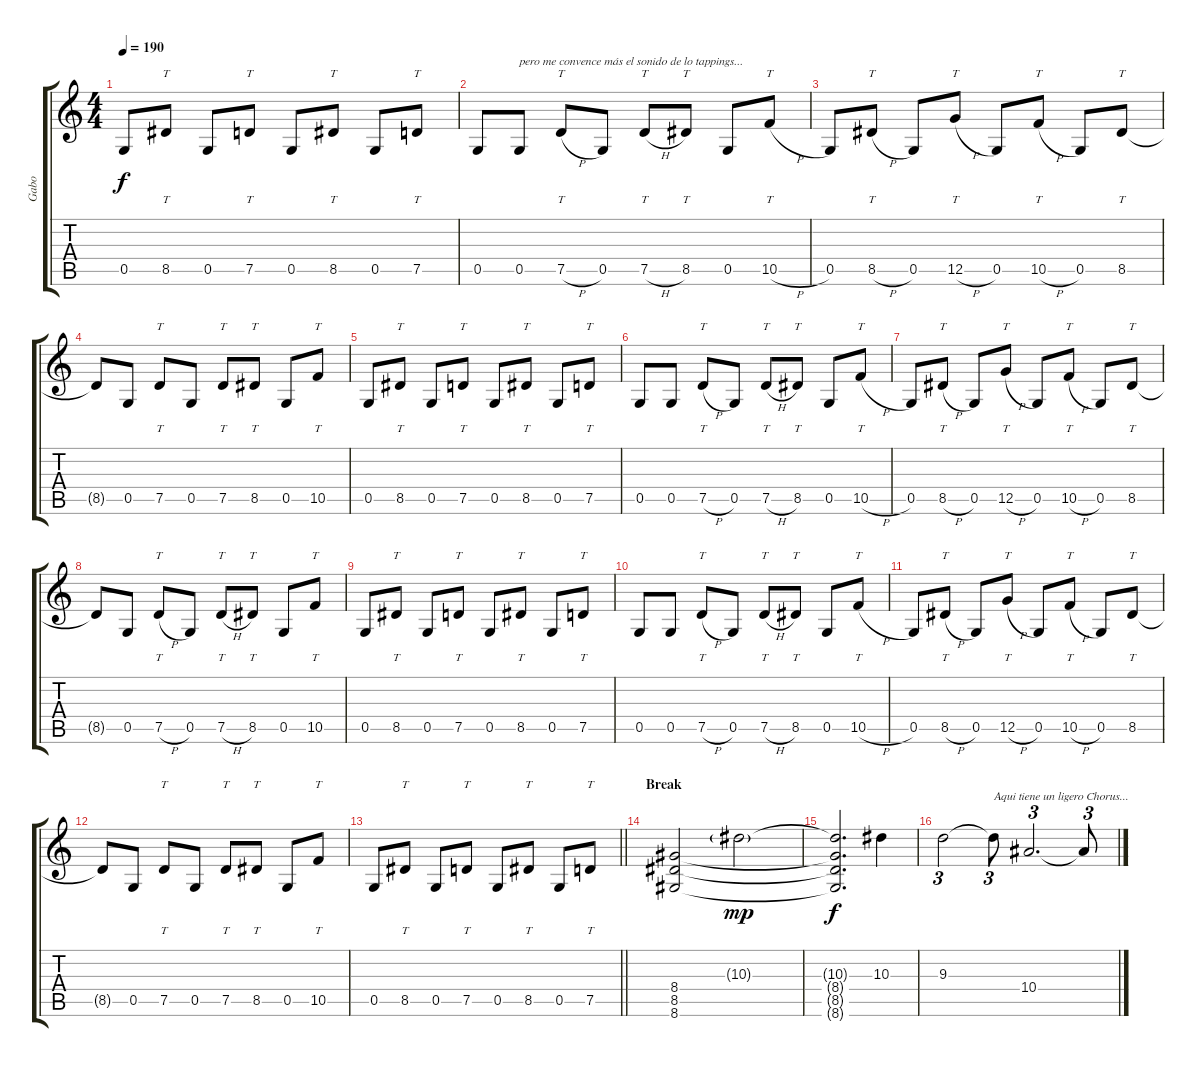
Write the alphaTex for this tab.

\track ("Gabo" "Gabo") {instrument distortionguitar}
\staff {score tabs}
\tuning (D4 A3 F3 C3 G2 C2) {hide}
\ts (4 4)
\tempo 190
\clef g2
\ks c
0.5.8{dy f} 8.5.8{tt} 0.5.8 7.5.8{tt} 0.5.8 8.5.8{tt} 0.5.8 7.5.8{tt} |
0.5.8 0.5.8{txt "pero me convence más el sonido de lo tappings..."} 7.5{h}.8{tt} 0.5.8 7.5{h}.8{tt} 8.5.8{tt} 0.5.8 10.5{h}.8{tt} |
0.5.8 8.5{h}.8{tt} 0.5.8 12.5{h}.8{tt} 0.5.8 10.5{h}.8{tt} 0.5.8 8.5.8{tt} |
8.5{t}.8 0.5.8 7.5.8{tt} 0.5.8 7.5.8{tt} 8.5.8{tt} 0.5.8 10.5.8{tt} |
0.5.8 8.5.8{tt} 0.5.8 7.5.8{tt} 0.5.8 8.5.8{tt} 0.5.8 7.5.8{tt} |
0.5.8 0.5.8 7.5{h}.8{tt} 0.5.8 7.5{h}.8{tt} 8.5.8{tt} 0.5.8 10.5{h}.8{tt} |
0.5.8 8.5{h}.8{tt} 0.5.8 12.5{h}.8{tt} 0.5.8 10.5{h}.8{tt} 0.5.8 8.5.8{tt} |
8.5{t}.8 0.5.8 7.5{h}.8{tt} 0.5.8 7.5{h}.8{tt} 8.5.8{tt} 0.5.8 10.5.8{tt} |
0.5.8 8.5.8{tt} 0.5.8 7.5.8{tt} 0.5.8 8.5.8{tt} 0.5.8 7.5.8{tt} |
0.5.8 0.5.8 7.5{h}.8{tt} 0.5.8 7.5{h}.8{tt} 8.5.8{tt} 0.5.8 10.5{h}.8{tt} |
0.5.8 8.5{h}.8{tt} 0.5.8 12.5{h}.8{tt} 0.5.8 10.5{h}.8{tt} 0.5.8 8.5.8{tt} |
8.5{t}.8 0.5.8 7.5.8{tt} 0.5.8 7.5.8{tt} 8.5.8{tt} 0.5.8 10.5.8{tt} |
\barLineRight lightlight
0.5.8 8.5.8{tt} 0.5.8 7.5.8{tt} 0.5.8 8.5.8{tt} 0.5.8 7.5.8{tt} |
\section ("" "Break")
(8.4 8.5 8.6).2{instrument electricguitarjazz} 10.3{g}.2{dy mp} |
(10.3{t} 8.4{t} 8.5{t} 8.6{t}).2{d dy f} 10.3.4 |
9.3.2{tu (3 2)} 9.3{t}.8{tu (3 2) txt "Aqui tiene un ligero Chorus..."} 10.4.2{d tu (3 2)} 10.4{t}.8{tu (3 2)}
